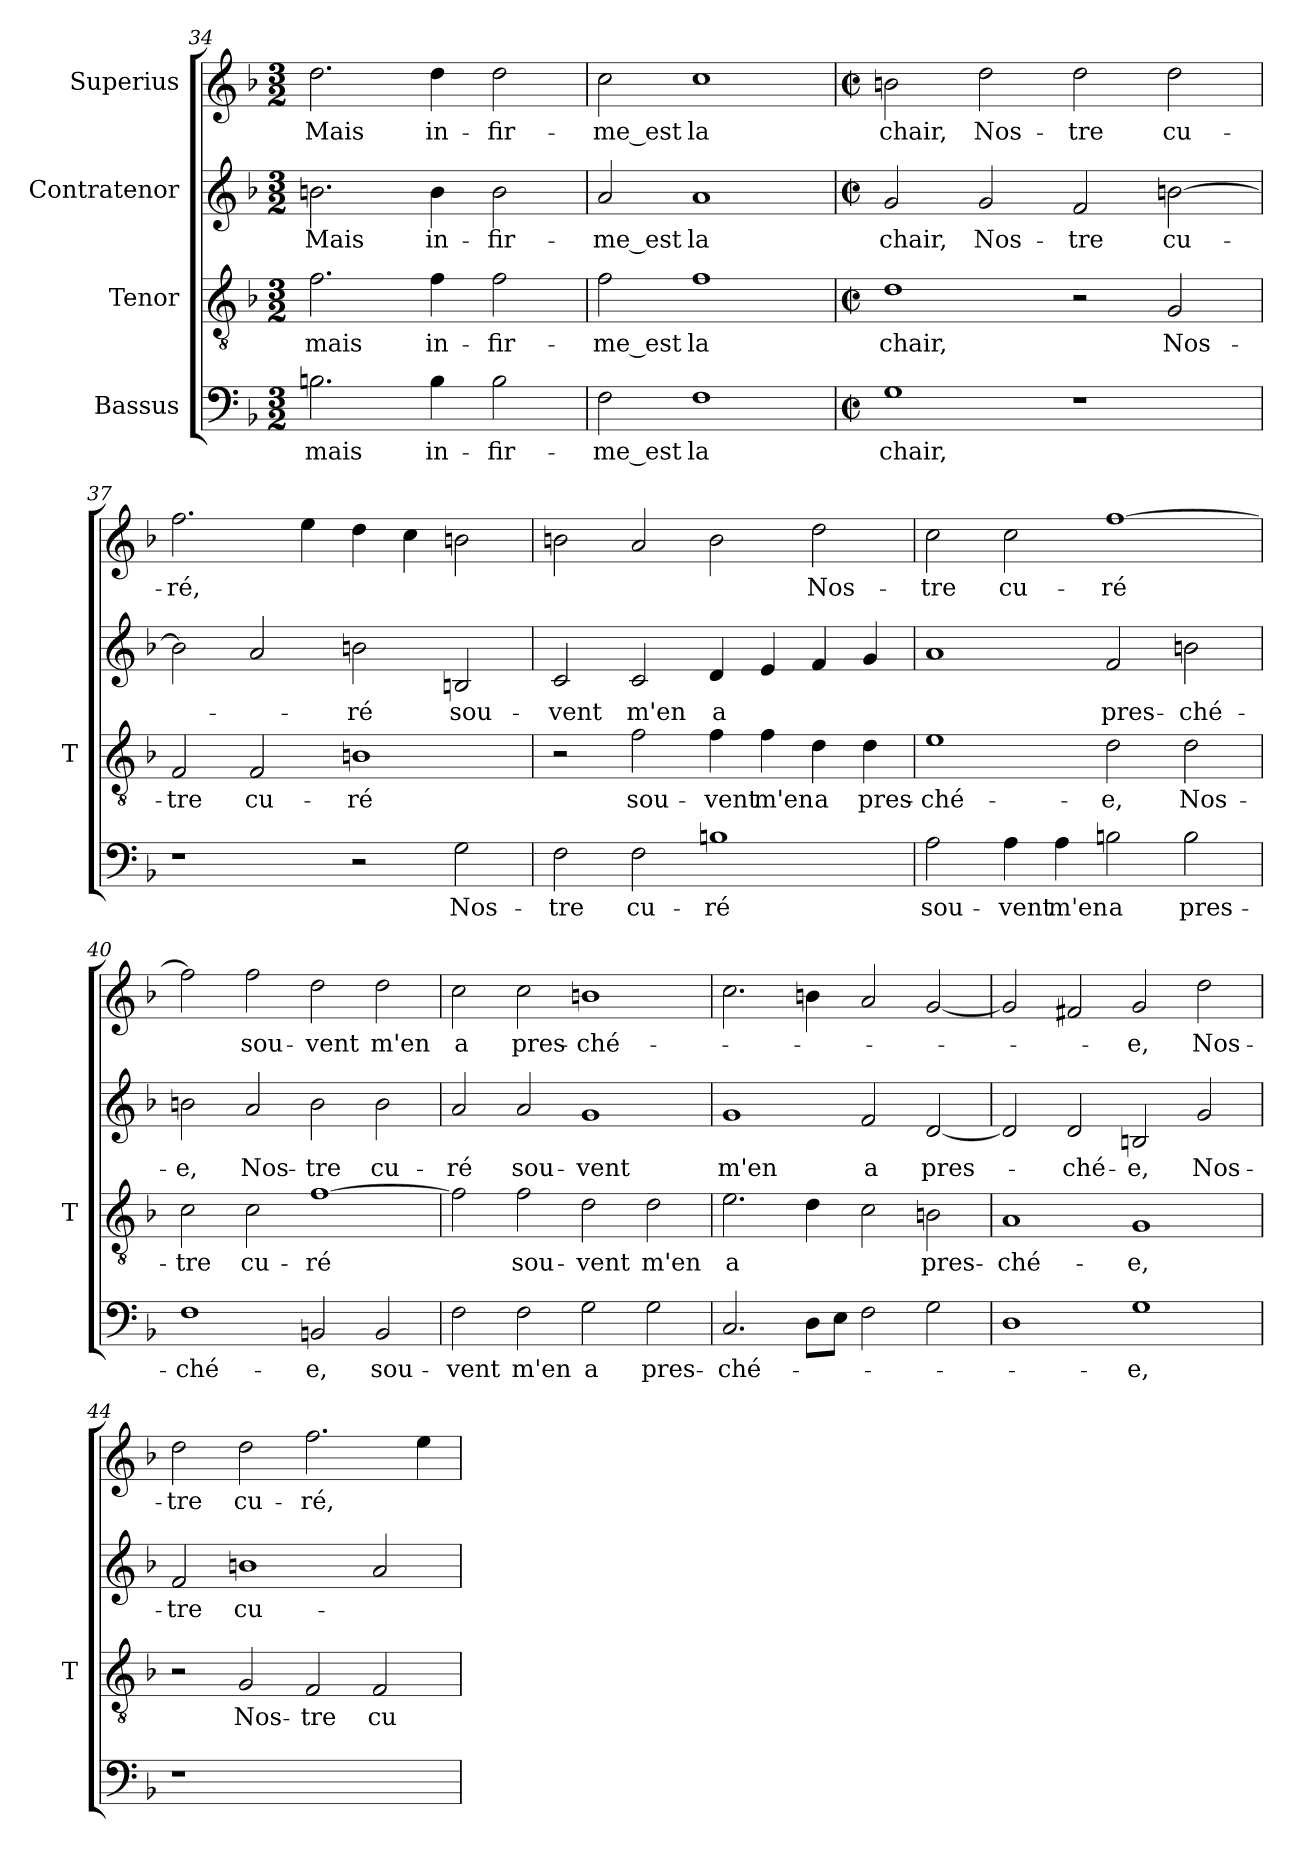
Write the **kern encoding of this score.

**kern	**text	**kern	**text	**kern	**text	**kern	**text
*part4	*part4	*part3	*part3	*part2	*part2	*part1	*part1
*staff4	*staff4	*staff3	*staff3	*staff2	*staff2	*staff1	*staff1
*I"Bassus	*	*I"Tenor	*	*I"Contratenor	*	*I"Superius	*
*	*	*I'T	*	*	*	*	*
!!LO:PB:g=z
*clefF4	*	*clefGv2	*	*clefG2	*	*clefG2	*
*k[b-]	*	*k[b-]	*	*k[b-]	*	*k[b-]	*
*F:	*	*F:	*	*F:	*	*F:	*
*M3/2	*	*M3/2	*	*M3/2	*	*M3/2	*
=34	=34	=34	=34	=34	=34	=34	=34
2.B	-mais	2.f	-mais	2.b	-Mais	2.dd	-Mais
4B	in-	4f	in-	4b	in-	4dd	in-
2B	fir-	2f	fir-	2b	fir-	2dd	fir-
=35	=35	=35	=35	=35	=35	=35	=35
2F	-me_est	2f	-me_est	2a	-me_est	2cc	-me_est
1F	-la	1f	-la	1a	-la	1cc	-la
=36	=36	=36	=36	=36	=36	=36	=36
*M2/2	*	*M2/2	*	*M2/2	*	*M2/2	*
*met(c|)	*	*met(c|)	*	*met(c|)	*	*met(c|)	*
1G	-chair,	1d	-chair,	2g	-chair,	2b	-chair,
.	.	.	.	2g	Nos-	2dd	Nos-
1r	.	2r	.	2f	-tre	2dd	-tre
.	.	2G	Nos-	[2b	cu-	2dd	cu-
=37	=37	=37	=37	=37	=37	=37	=37
1r	.	2F	-tre	2b]	.	2.ff	-ré,
.	.	2F	cu-	2a	.	.	.
.	.	.	.	.	.	4ee	.
2r	.	1B	-ré	2b	-ré	4dd	.
.	.	.	.	.	.	4cc	.
2G	Nos-	.	.	2B	sou-	2b	.
=38	=38	=38	=38	=38	=38	=38	=38
2F	-tre	2r	.	2c	-vent	2b	.
2F	cu-	2f	sou-	2c	-m'en	2a	.
1B	-ré	4f	-vent	4d	-a	2b	.
.	.	4f	-m'en	4e	.	.	.
.	.	4d	-a	4f	.	2dd	Nos-
.	.	4d	pres-	4g	.	.	.
=39	=39	=39	=39	=39	=39	=39	=39
2A	sou-	1e	ché-	1a	.	2cc	-tre
4A	-vent	.	.	.	.	2cc	cu-
4A	-m'en	.	.	.	.	.	.
2B	-a	2d	-e,	2f	pres-	[1ff	-ré
2B	pres-	2d	Nos-	2b	ché-	.	.
=40	=40	=40	=40	=40	=40	=40	=40
1F	ché-	2c	-tre	2b	-e,	2ff]	.
.	.	2c	cu-	2a	Nos-	2ff	sou-
2BB	-e,	[1f	-ré	2b	-tre	2dd	-vent
2BB	sou-	.	.	2b	cu-	2dd	-m'en
=41	=41	=41	=41	=41	=41	=41	=41
2F	-vent	2f]	.	2a	-ré	2cc	-a
2F	-m'en	2f	sou-	2a	sou-	2cc	pres-
2G	-a	2d	-vent	1g	-vent	1b	ché-
2G	pres-	2d	-m'en	.	.	.	.
!!LO:PB:g=z
=42	=42	=42	=42	=42	=42	=42	=42
2.C	ché-	2.e	-a	1g	-m'en	2.cc	.
8DL	.	4d	.	.	.	4b	.
8EJ	.	.	.	.	.	.	.
2F	.	2c	.	2f	-a	2a	.
2G	.	2B	pres-	[2d	pres-	[2g	.
=43	=43	=43	=43	=43	=43	=43	=43
1D	.	1A	ché-	2d]	.	2g]	.
.	.	.	.	2d	ché-	2f#X	.
1G	-e,	1G	-e,	2B	-e,	2g	-e,
.	.	.	.	2g	Nos-	2dd	Nos-
=44	=44	=44	=44	=44	=44	=44	=44
1r	.	2r	.	2f	-tre	2dd	-tre
.	.	2G	Nos-	1b	cu-	2dd	cu-
1ryy	.	2F	-tre	.	.	2.ff	-ré,
.	.	2F	cu-	2a	.	.	.
.	.	.	.	.	.	4ee	.
=	=	=	=	=	=	=	=
*-	*-	*-	*-	*-	*-	*-	*-
